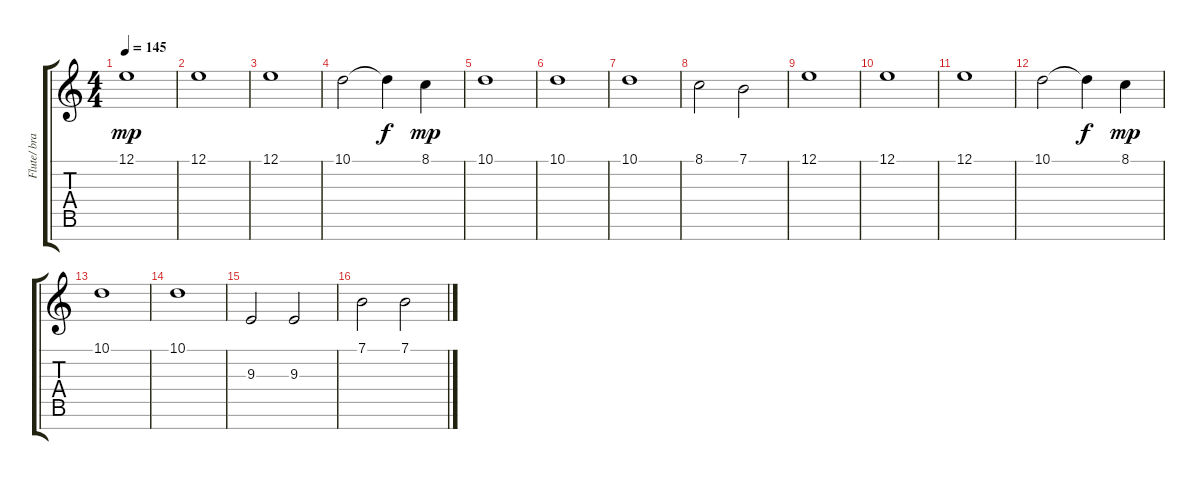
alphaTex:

\track ("Flute/ brass" "Flute/ bra") {instrument tuba}
\staff {score tabs}
\tuning (E4 B3 G3 D3 A2 E2 B1) {hide}
\ts (4 4)
\tempo 145
\clef g2
\ks c
12.1.1{dy mp volume 13 instrument flute} |
12.1.1 |
12.1.1 |
10.1.2 10.1{t}.4{dy f} 8.1.4{dy mp} |
10.1.1 |
10.1.1 |
10.1.1 |
8.1.2 7.1.2 |
12.1.1{volume 16 instrument tuba} |
12.1.1 |
12.1.1 |
10.1.2 10.1{t}.4{dy f} 8.1.4{dy mp} |
10.1.1 |
10.1.1 |
9.3.2 9.3.2 |
7.1.2 7.1.2
